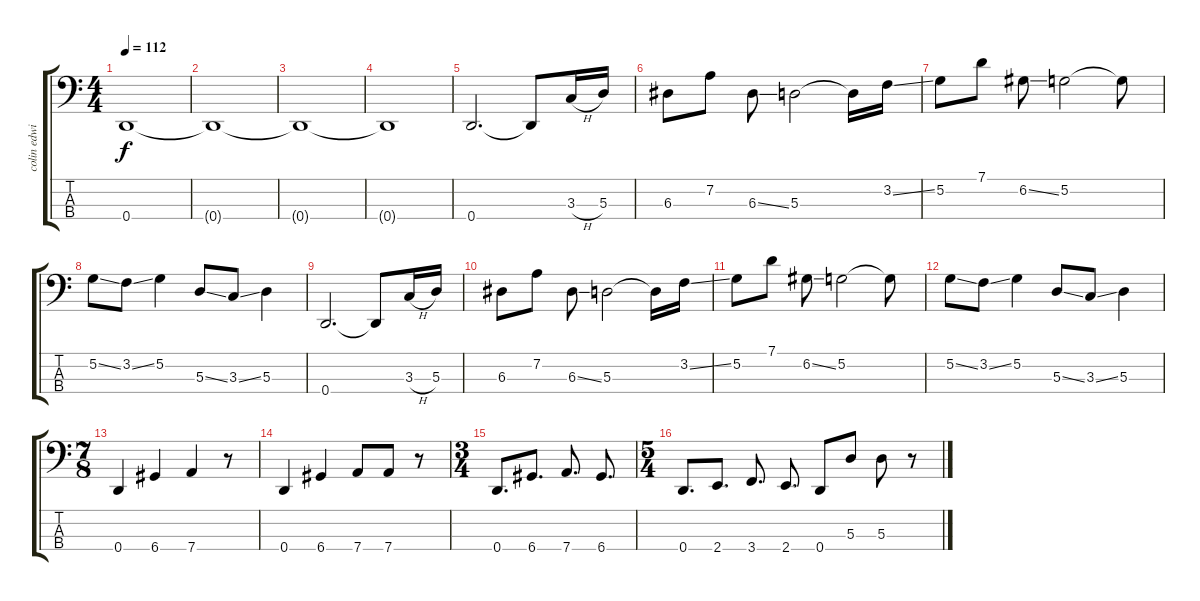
\track ("colin edwin" "colin edwi") {instrument electricbassfinger bank 255}
\staff {score tabs}
\tuning (G2 D2 A1 D1) {hide}
\ts (4 4)
\tempo 112
\clef f4
\ks c
0.4.1{dy f} |
0.4{t}.1 |
0.4{t}.1 |
0.4{t}.1 |
0.4.2{d} 0.4{t}.8 3.3{h}.16 5.3.16 |
6.3.8 7.2.8 6.3{ss}.8 5.3.2 5.3{t}.16 3.2{ss}.16 |
5.2.8 7.1.8 6.2{ss}.8 5.2.2 5.2{t}.8 |
5.2{ss}.8 3.2{ss}.8 5.2.4 5.3{ss}.8 3.3{ss}.8 5.3.4 |
0.4.2{d} 0.4{t}.8 3.3{h}.16 5.3.16 |
6.3.8 7.2.8 6.3{ss}.8 5.3.2 5.3{t}.16 3.2{ss}.16 |
5.2.8 7.1.8 6.2{ss}.8 5.2.2 5.2{t}.8 |
5.2{ss}.8 3.2{ss}.8 5.2.4 5.3{ss}.8 3.3{ss}.8 5.3.4 |
\ts (7 8)
0.4.4 6.4.4 7.4.4 r.8 |
0.4.4 6.4.4 7.4.8 7.4.8 r.8 |
\ts (3 4)
0.4.8{d} 6.4.8{d} 7.4.8{d} 6.4.8{d} |
\ts (5 4)
0.4.8{d} 2.4.8{d} 3.4.8{d} 2.4.8{d} 0.4.8 5.3.8 5.3.8 r.8
